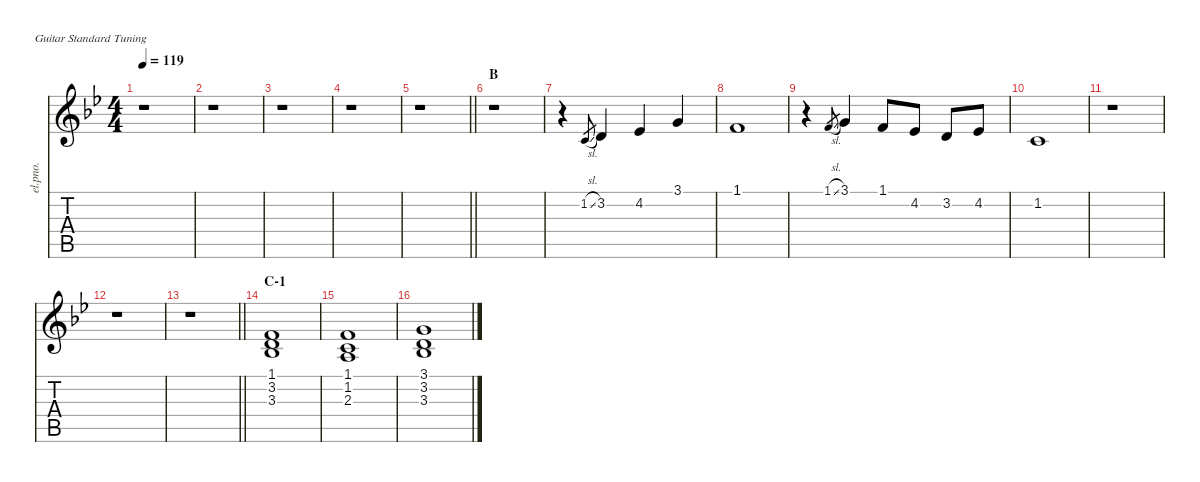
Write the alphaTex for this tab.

\defaultSystemsLayout 4
\hideDynamics
\bracketExtendMode nobrackets
\otherSystemsTrackNameOrientation horizontal
\track ("Syn." "el.pno.") {instrument electricgrandpiano}
\staff {score tabs}
\tuning (E4 B3 G3 D3 A2 E2)
\ts (4 4)
\tempo 119
\clef g2
\ks bb
r.1{dy f} |
r.1 |
r.1 |
r.1 |
\barLineRight lightlight
r.1 |
\section ("" "B")
r.1 |
r.4 1.2{sl acc forcenatural}.8{gr dy mf} 3.2{acc forcenatural}.4{dy f} 4.2{acc b}.4 3.1{acc forcenatural}.4 |
1.1{acc forcenatural}.1 |
r.4 1.1{sl acc forcenatural}.8{gr dy mf} 3.1{acc forcenatural}.4{dy f} 1.1{acc forcenatural}.8 4.2{acc b}.8 3.2{acc forcenatural}.8 4.2{acc b}.8 |
1.2{acc forcenatural}.1 |
r.1 |
r.1 |
\barLineRight lightlight
r.1 |
\section ("" "C-1")
(1.1{acc forcenatural} 3.2{acc forcenatural} 3.3{acc b}).1 |
(1.1{acc forcenatural} 1.2{acc forcenatural} 2.3{acc forcenatural}).1 |
(3.1{acc forcenatural} 3.2{acc forcenatural} 3.3{acc b}).1
